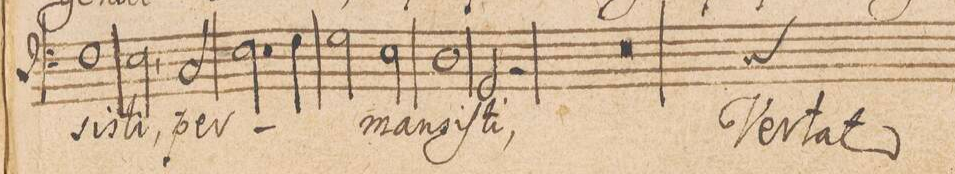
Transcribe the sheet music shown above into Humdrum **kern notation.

**kern	**text
*I"BASSUS.	*
*clefF4	*
*k[]	*
*met(c|)	*
*M2/1	*
1F\	-si-
=49-	=49-
2E,<\	-sti,
2C/	per-
2.E\	.
4F\	.
=50-	=50-
2G\	.
2E\	-man-
1D\	-si-
=51-	=51-
2GG/	-ſti,
2r	.
*custos:C	*
0r	.
=52-	=52-
*-	*-
